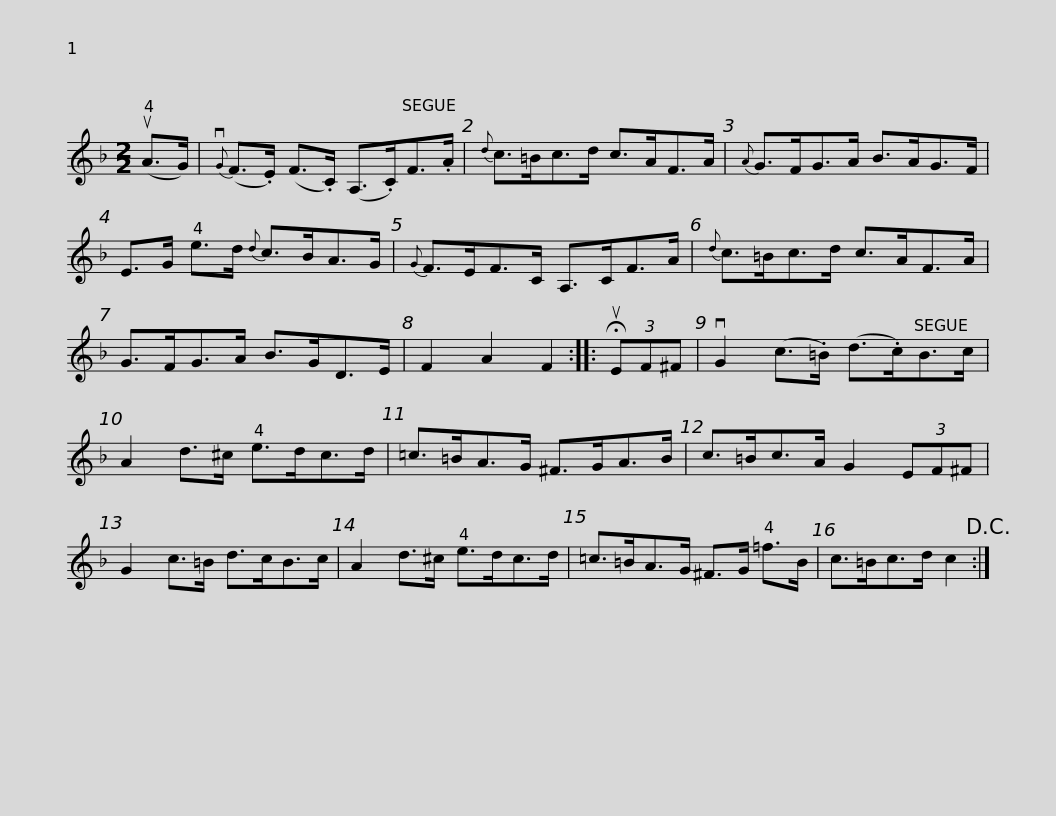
X:1
L:1/8
M:2/2
I:linebreak $
K:F
V:1 treble
V:1
 (uA>G) |{vG} (F>.E) (F>.C) (A,>.C)F>.A |{d} c>=Bc>d c>AF>A |{A} G>FG>A B>AG>F |$ E>G e>d{d} c>BA>G | %5
{G} F>EF>C A,>CF>A |{d} c>=Bc>d c>AF>A | G>FG>A B>GD>E |$ F2 A2 F2 :: (3!fermata!uEF^F | %10
 vG2 (c>.=B) (d>.c)B>c | A2 d>^c e>dc>d | =c>=BA>G ^F>GA>B |$ c>=Bc>A G2 (3EF^F | G2 c>=B d>cB>c | %15
 A2 d>^c e>dc>d | =c>=BA>G ^F>G =f>B |$ c>=Bc>d c2!D.C.! :| %18
